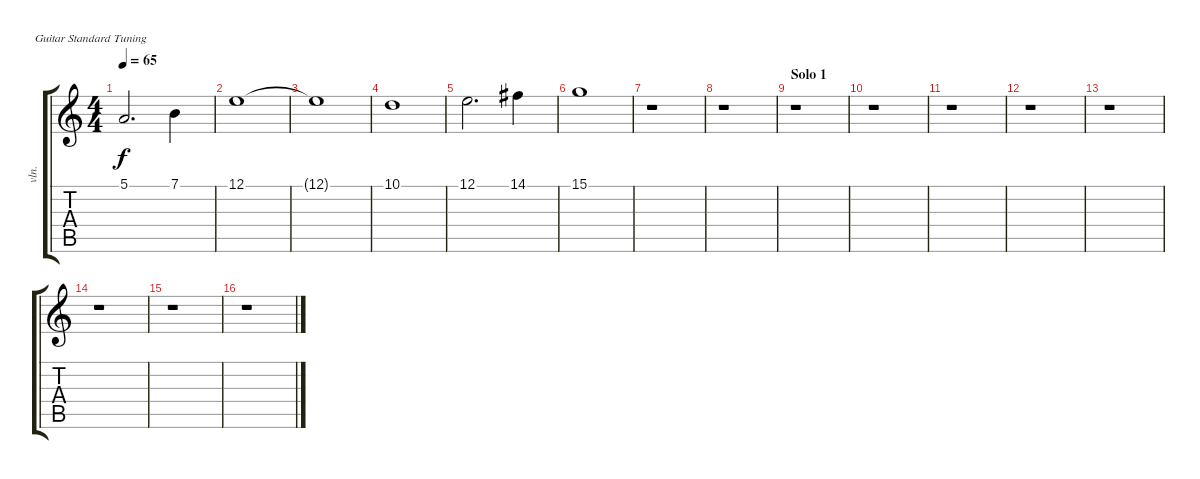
\defaultSystemsLayout 4
\bracketExtendMode groupsimilarinstruments
\otherSystemsTrackNameOrientation horizontal
\track ("Strings 2" "vln.") {instrument stringensemble1}
\staff {score tabs}
\tuning (E4 B3 G3 D3 A2 E2)
\ts (4 4)
\tempo 65
\clef g2
\ks c
5.1.2{d dy f} 7.1.4 |
12.1.1 |
12.1{t}.1 |
10.1.1 |
12.1.2{d} 14.1{acc #}.4 |
15.1.1 |
r.1 |
r.1 |
\section ("" "Solo 1")
r.1 |
r.1 |
r.1 |
r.1 |
r.1 |
r.1 |
r.1 |
r.1
